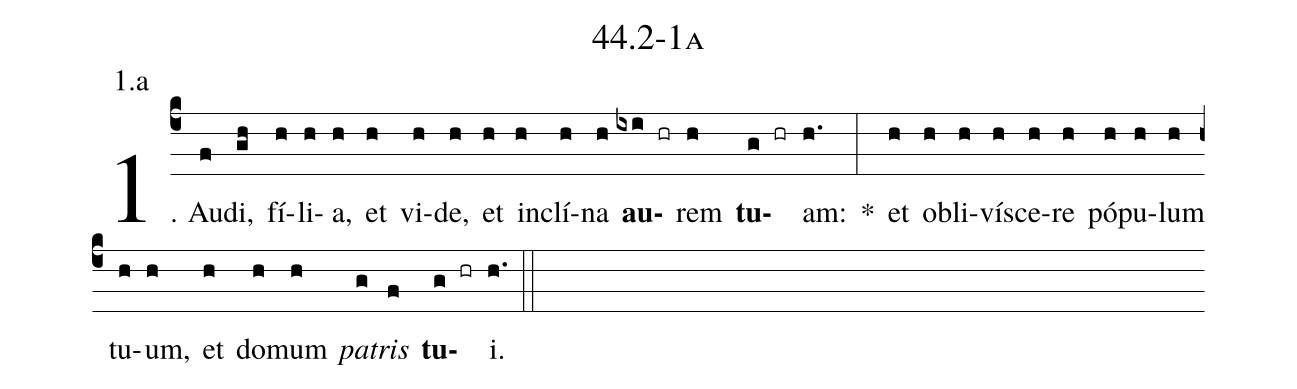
name: 44.2-1a;
annotation: 1.a;
%%
(c4)1. Au(f)di,(gh) fí(h)li(h)a,(h) et(h) vi(h)de,(h) et(h) in(h)clí(h)na(h) <b>au</b>(ixi hr)rem(h) <b>tu</b>(g hr)am:(h.) *(:) et(h) ob(h)li(h)ví(h)sce(h)re(h) pó(h)pu(h)lum(h) tu(h)um,(h) et(h) do(h)mum(h) <i>pa</i>(g)<i>tris</i>(f) <b>tu</b>(g hr)i.(h.) (::)


%E(h) u(h) o(g) u(f) a(g) e.(h.) (::)
